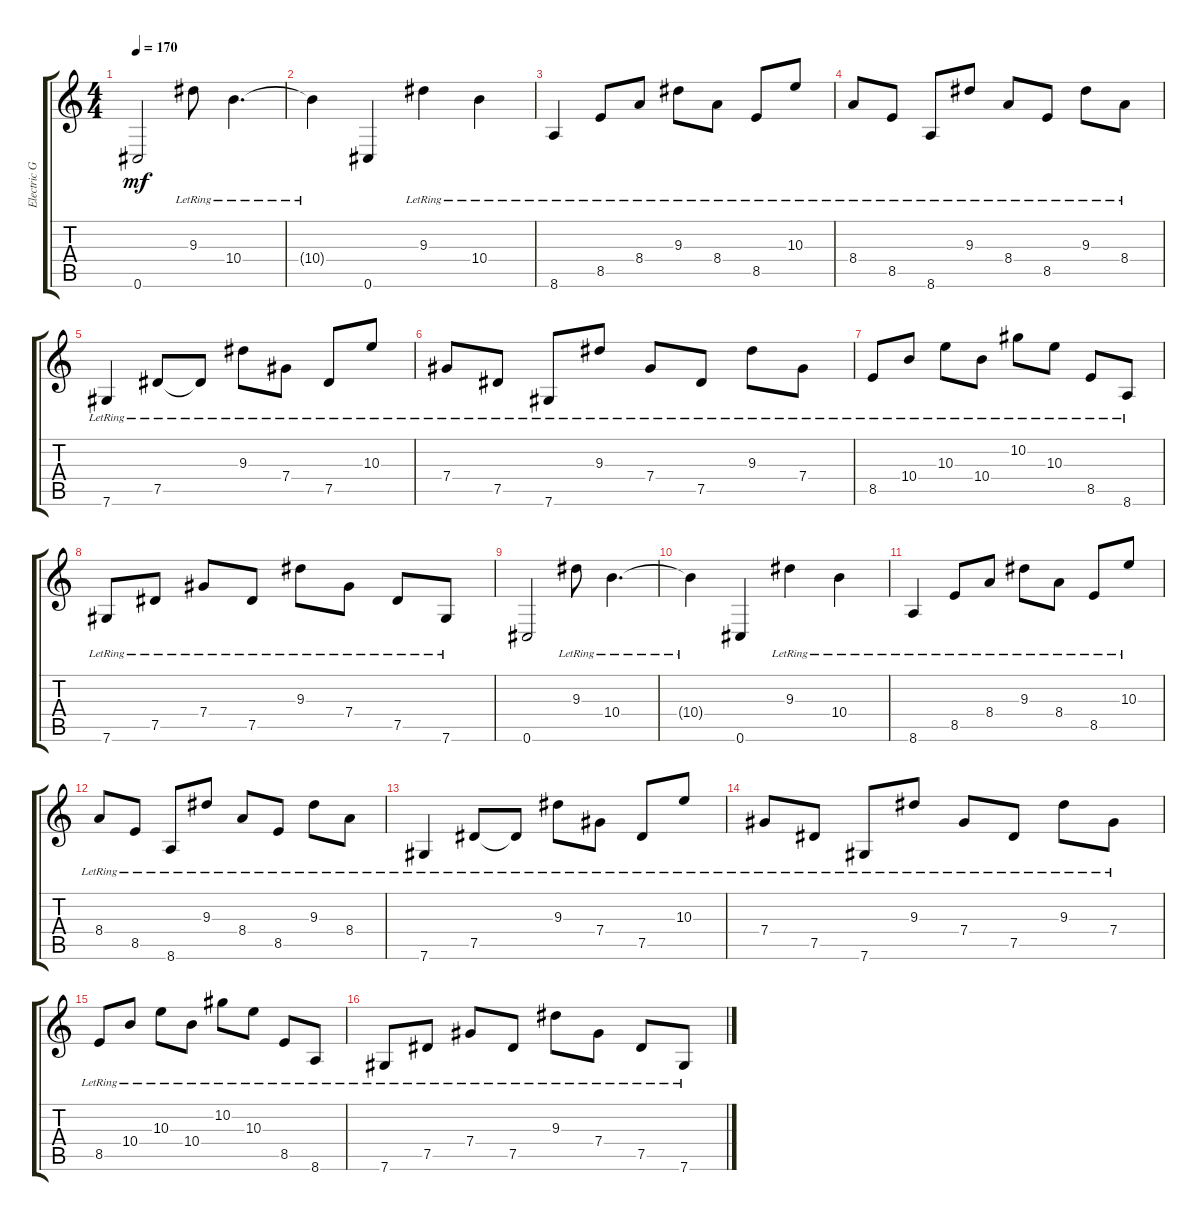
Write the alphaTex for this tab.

\track ("Electric Guitar (Clean)" "Electric G") {instrument electricguitarclean}
\staff {score tabs}
\tuning (Eb4 Bb3 Gb3 Db3 Ab2 Db2) {hide}
\ts (4 4)
\tempo 170
\clef g2
\ks c
0.6.2{dy mf} 9.3{lr}.8 10.4{lr}.4{d} |
10.4{lr t}.4 0.6.4 9.3{lr}.4 10.4{lr}.4 |
8.6{lr}.4 8.5{lr}.8 8.4{lr}.8 9.3{lr}.8 8.4{lr}.8 8.5{lr}.8 10.3{lr}.8 |
8.4{lr}.8 8.5{lr}.8 8.6{lr}.8 9.3{lr}.8 8.4{lr}.8 8.5{lr}.8 9.3{lr}.8 8.4{lr}.8 |
7.6{lr}.4 7.5{lr}.8 7.5{lr t}.8 9.3{lr}.8 7.4{lr}.8 7.5{lr}.8 10.3{lr}.8 |
7.4{lr}.8 7.5{lr}.8 7.6{lr}.8 9.3{lr}.8 7.4{lr}.8 7.5{lr}.8 9.3{lr}.8 7.4{lr}.8 |
8.5{lr}.8 10.4{lr}.8 10.3{lr}.8 10.4{lr}.8 10.2{lr}.8 10.3{lr}.8 8.5{lr}.8 8.6{lr}.8 |
7.6{lr}.8 7.5{lr}.8 7.4{lr}.8 7.5{lr}.8 9.3{lr}.8 7.4{lr}.8 7.5{lr}.8 7.6{lr}.8 |
0.6.2 9.3{lr}.8 10.4{lr}.4{d} |
10.4{lr t}.4 0.6.4 9.3{lr}.4 10.4{lr}.4 |
8.6{lr}.4 8.5{lr}.8 8.4{lr}.8 9.3{lr}.8 8.4{lr}.8 8.5{lr}.8 10.3{lr}.8 |
8.4{lr}.8 8.5{lr}.8 8.6{lr}.8 9.3{lr}.8 8.4{lr}.8 8.5{lr}.8 9.3{lr}.8 8.4{lr}.8 |
7.6{lr}.4 7.5{lr}.8 7.5{lr t}.8 9.3{lr}.8 7.4{lr}.8 7.5{lr}.8 10.3{lr}.8 |
7.4{lr}.8 7.5{lr}.8 7.6{lr}.8 9.3{lr}.8 7.4{lr}.8 7.5{lr}.8 9.3{lr}.8 7.4{lr}.8 |
8.5{lr}.8 10.4{lr}.8 10.3{lr}.8 10.4{lr}.8 10.2{lr}.8 10.3{lr}.8 8.5{lr}.8 8.6{lr}.8 |
7.6{lr}.8 7.5{lr}.8 7.4{lr}.8 7.5{lr}.8 9.3{lr}.8 7.4{lr}.8 7.5{lr}.8 7.6{lr}.8
